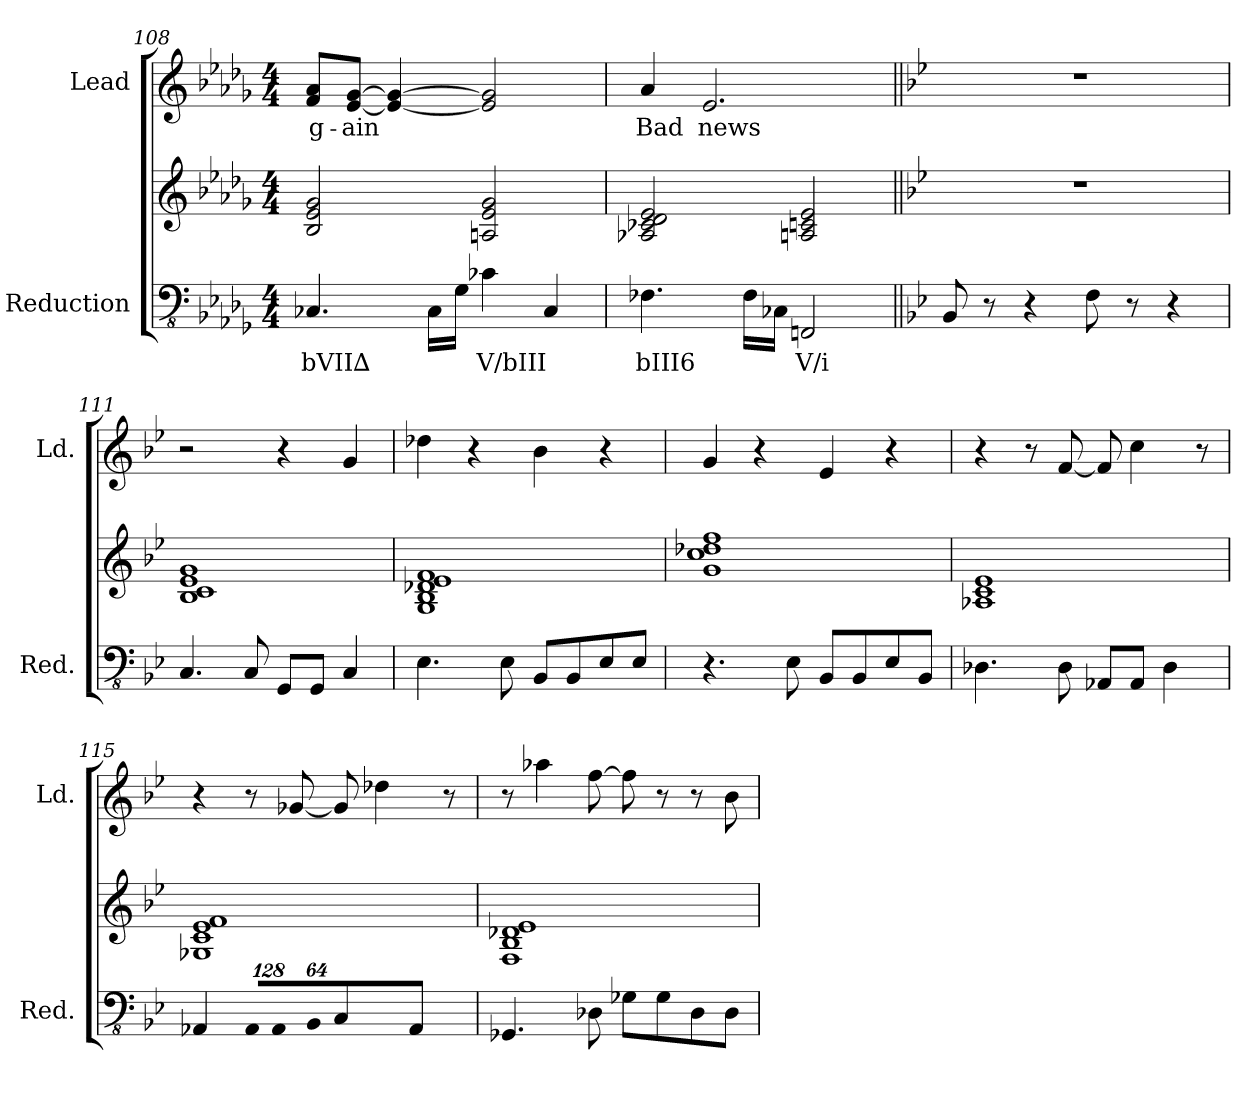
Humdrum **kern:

**kern	**text	**kern	**kern	**text
*part2	*part2	*part2	*part1	*part1
*staff3	*staff3	*staff2	*staff1	*staff1
*I"Reduction	*	*	*I"Lead	*
*I'Red.	*	*	*I'Ld.	*
*clefFv4	*	*clefG2	*clefG2	*
*k[b-e-a-d-g-]	*	*k[b-e-a-d-g-]	*k[b-e-a-d-g-]	*
*D-:	*	*D-:	*D-:	*
*M4/4	*	*M4/4	*M4/4	*
=108	=108	=108	=108	=108
!	!LO:LY:b:color=#000000	!	!	!
!	!	!	!	!LO:LY:b:color=#000000
4.CC-Xi/	bVII∆	2B-i/ 2e-i 2g-i	8fi/ 8a-iL	-g-
!	!	!	!	!LO:LY:b:color=#000000
.	.	.	[<8e-i/ [>8g-iJ	-ain
.	.	.	4e-i/_< 4g-i_>	.
16CC-i\LL	.	.	.	.
16GG-i\JJ	.	.	.	.
!	!LO:LY:b:color=#000000	!	!	!
4C-Xi\	V/bIII	2Ani/ 2e-i 2g-i	2e-i/] 2g-i]	.
4CC-i/	.	.	.	.
=109	=109	=109	=109	=109
!	!LO:LY:b:color=#000000	!	!	!
!	!	!	!	!LO:LY:b:color=#000000
4.FF-Xi\	bIII6	2A-Xi/ 2c-Xi 2d-i 2e-i	4a-i/	Bad
!	!	!	!	!LO:LY:b:color=#000000
.	.	.	2.e-i/	news
16FF-i\LL	.	.	.	.
16CC-Xi\JJ	.	.	.	.
!	!LO:LY:b:color=#000000	!	!	!
2FFFni/	V/i	2Ani/ 2cni 2e-i	.	.
!!LO:LB:g=z
=110||	=110||	=110||	=110||	=110||
*k[b-e-]	*	*k[b-e-]	*k[b-e-]	*
*B-:	*	*B-:	*B-:	*
8BBB-i/	.	1r	1r	.
8r	.	.	.	.
4r	.	.	.	.
8FFi\	.	.	.	.
8r	.	.	.	.
4r	.	.	.	.
=111	=111	=111	=111	=111
4.CCi/	.	1B-i 1ci 1e-i 1gi	2r	.
8CCi/	.	.	.	.
8GGGi/L	.	.	4r	.
8GGGi/J	.	.	.	.
4CCi/	.	.	4gi/	.
=112	=112	=112	=112	=112
4.EE-i\	.	1Gi 1B-i 1d-Xi 1e-i 1fi	4dd-Xi\	.
.	.	.	4r	.
8EE-i\	.	.	.	.
8BBB-i/L	.	.	4b-i\	.
8BBB-i/	.	.	.	.
8EE-i/	.	.	4r	.
8EE-i/J	.	.	.	.
=113	=113	=113	=113	=113
4.r	.	1gi 1cci 1dd-Xi 1ffi	4gi/	.
.	.	.	4r	.
8EE-i\	.	.	.	.
8BBB-i/L	.	.	4e-i/	.
8BBB-i/	.	.	.	.
8EE-i/	.	.	4r	.
8BBB-i/J	.	.	.	.
!!LO:LB:g=z
=114	=114	=114	=114	=114
4.DD-Xi\	.	1A-Xi 1ci 1e-i	4r	.
.	.	.	8r	.
8DD-i\	.	.	[<8fi/	.
8AAA-Xi/L	.	.	8fi/]	.
8AAA-i/J	.	.	4cci\	.
4DD-i\	.	.	.	.
.	.	.	8r	.
=115	=115	=115	=115	=115
4AAA-Xi/	.	1G-Xi 1ci 1e-i 1fi	4r	.
*Xbrackettup	*	*	*	*
!LO:N:vis=8	!	!	!	!
1024%85AAA-i/L	.	.	8r	.
!LO:N:vis=8	!	!	!	!
1024%85AAA-i/	.	.	.	.
.	.	.	[<8g-Xi/	.
!LO:N:vis=8	!	!	!	!
512%43BBB-i/J	.	.	.	.
4CCi/	.	.	8g-i/]	.
.	.	.	4dd-Xi\	.
4AAA-i/	.	.	.	.
.	.	.	8r	.
=116	=116	=116	=116	=116
4.GGG-Xi/	.	1Fi 1B-i 1d-Xi 1e-i	8r	.
.	.	.	4aa-Xi\	.
8DD-Xi\	.	.	[>8ffi\	.
8GG-Xi\L	.	.	8ffi\]	.
8GG-i\	.	.	8r	.
8DD-i\	.	.	8r	.
8DD-i\J	.	.	8b-i\	.
=	=	=	=	=
*-	*-	*-	*-	*-
